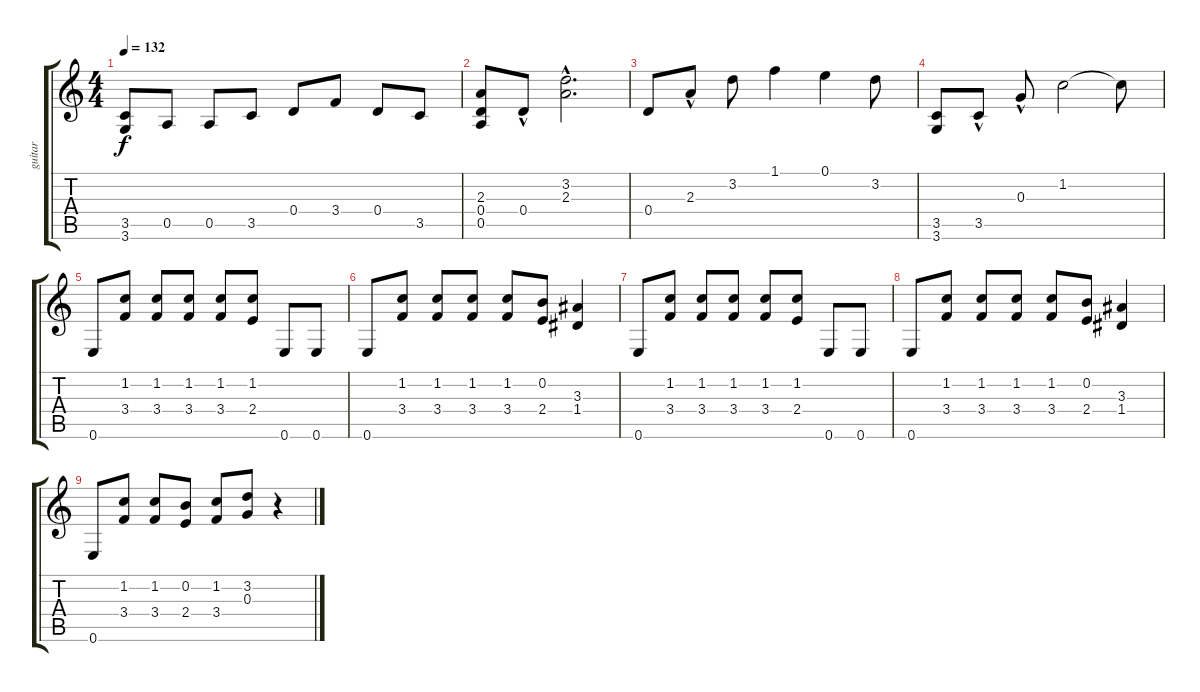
\track ("guitar" "guitar") {instrument distortionguitar}
\staff {score tabs}
\tuning (E4 B3 G3 D3 A2 E2) {hide}
\ts (4 4)
\tempo 132
\clef g2
\ks c
(3.5 3.6).8{dy f} 0.5.8 0.5.8 3.5.8 0.4.8 3.4.8 0.4.8 3.5.8 |
(2.3 0.4 0.5).8 0.4{hac}.8 (3.2 2.3{hac}).2{d} |
0.4.8 2.3{hac}.8 3.2.8 1.1.4 0.1.4 3.2.8 |
(3.5 3.6).8 3.5{hac}.8 0.3{hac}.8 1.2.2 1.2{t}.8 |
0.6.8 (1.2 3.4).8 (1.2 3.4).8 (1.2 3.4).8 (1.2 3.4).8 (1.2 2.4).8 0.6.8 0.6.8 |
0.6.8 (1.2 3.4).8 (1.2 3.4).8 (1.2 3.4).8 (1.2 3.4).8 (0.2 2.4).8 (3.3 1.4).4 |
0.6.8 (1.2 3.4).8 (1.2 3.4).8 (1.2 3.4).8 (1.2 3.4).8 (1.2 2.4).8 0.6.8 0.6.8 |
0.6.8 (1.2 3.4).8 (1.2 3.4).8 (1.2 3.4).8 (1.2 3.4).8 (0.2 2.4).8 (3.3 1.4).4 |
0.6.8 (1.2 3.4).8 (1.2 3.4).8 (0.2 2.4).8 (1.2 3.4).8 (3.2 0.3).8 r.4
